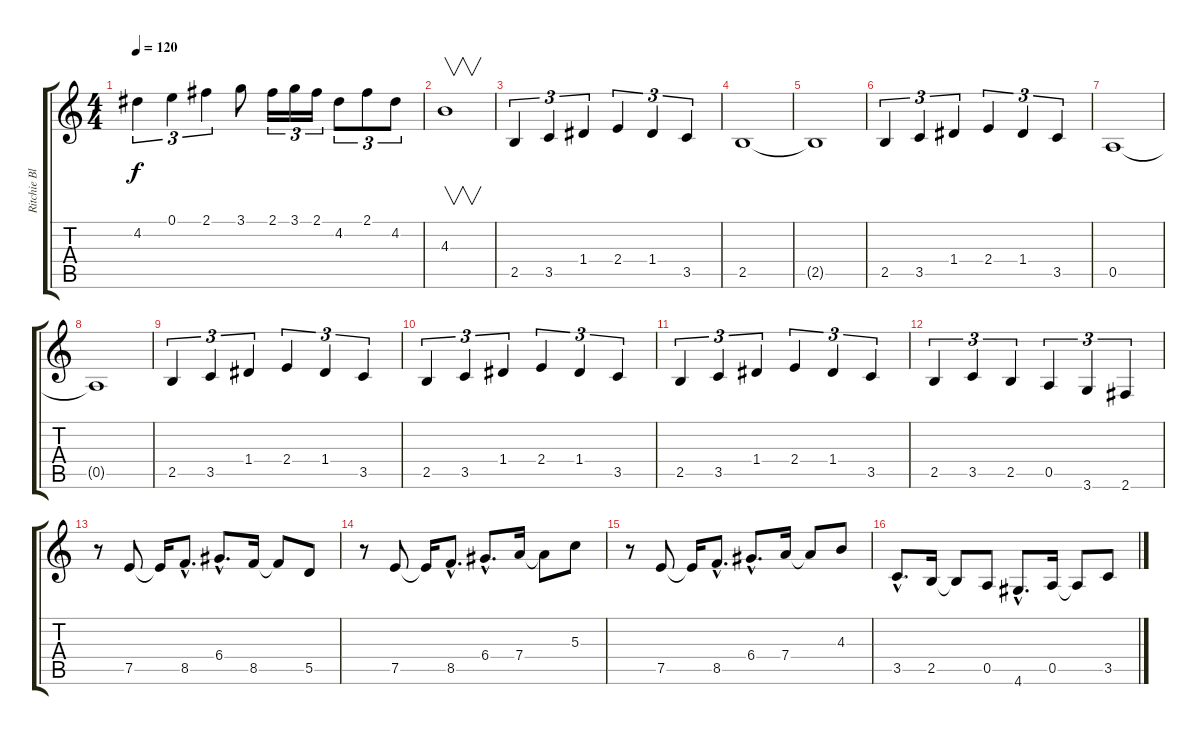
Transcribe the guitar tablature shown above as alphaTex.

\track ("Ritchie Blackmore" "Ritchie Bl") {instrument overdrivenguitar}
\staff {score tabs}
\tuning (E4 B3 G3 D3 A2 E2) {hide}
\ts (4 4)
\tempo 120
\clef g2
\ks c
4.2.4{tu (3 2) dy f} 0.1.4{tu (3 2)} 2.1.4{tu (3 2)} 3.1.8 2.1.16{tu (3 2)} 3.1.16{tu (3 2)} 2.1.16{tu (3 2)} 4.2.8{tu (3 2)} 2.1.8{tu (3 2)} 4.2.8{tu (3 2)} |
4.3.1{v} |
2.5.4{tu (3 2)} 3.5.4{tu (3 2)} 1.4.4{tu (3 2)} 2.4.4{tu (3 2)} 1.4.4{tu (3 2)} 3.5.4{tu (3 2)} |
2.5.1 |
2.5{t}.1 |
2.5.4{tu (3 2)} 3.5.4{tu (3 2)} 1.4.4{tu (3 2)} 2.4.4{tu (3 2)} 1.4.4{tu (3 2)} 3.5.4{tu (3 2)} |
0.5.1 |
0.5{t}.1 |
2.5.4{tu (3 2)} 3.5.4{tu (3 2)} 1.4.4{tu (3 2)} 2.4.4{tu (3 2)} 1.4.4{tu (3 2)} 3.5.4{tu (3 2)} |
2.5.4{tu (3 2)} 3.5.4{tu (3 2)} 1.4.4{tu (3 2)} 2.4.4{tu (3 2)} 1.4.4{tu (3 2)} 3.5.4{tu (3 2)} |
2.5.4{tu (3 2)} 3.5.4{tu (3 2)} 1.4.4{tu (3 2)} 2.4.4{tu (3 2)} 1.4.4{tu (3 2)} 3.5.4{tu (3 2)} |
2.5.4{tu (3 2)} 3.5.4{tu (3 2)} 2.5.4{tu (3 2)} 0.5.4{tu (3 2)} 3.6.4{tu (3 2)} 2.6.4{tu (3 2)} |
r.8 7.5.8 7.5{t}.16 8.5{hac}.8{d} 6.4{hac}.8{d} 8.5.16 8.5{t}.8 5.5.8 |
r.8 7.5.8 7.5{t}.16 8.5{hac}.8{d} 6.4{hac}.8{d} 7.4.16 7.4{t}.8 5.3.8 |
r.8 7.5.8 7.5{t}.16 8.5{hac}.8{d} 6.4{hac}.8{d} 7.4.16 7.4{t}.8 4.3.8 |
3.5{hac}.8{d} 2.5.16 2.5{t}.8 0.5.8 4.6{hac}.8{d} 0.5.16 0.5{t}.8 3.5.8
